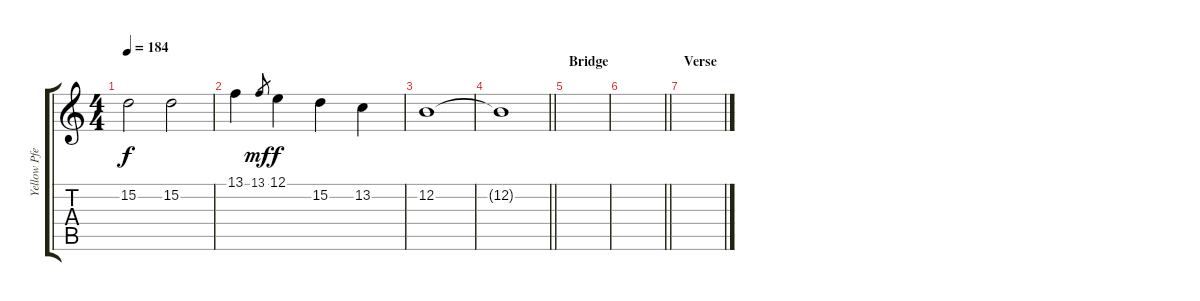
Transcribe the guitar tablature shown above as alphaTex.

\track ("Yellow Pfeiffer" "Yellow Pfe") {instrument bagpipe}
\staff {score tabs}
\tuning (E4 B3 G3 D3 A2 E2) {hide}
\ts (4 4)
\tempo 184
\clef g2
\ks c
15.2.2{dy f} 15.2.2 |
13.1.4 13.1.8{gr dy mf} 12.1.4{dy f} 15.2.4 13.2.4 |
12.2.1 |
\barLineRight lightlight
12.2{t}.1 |
\section ("" "Bridge")
|
\barLineRight lightlight
|
\section ("" "Verse")
